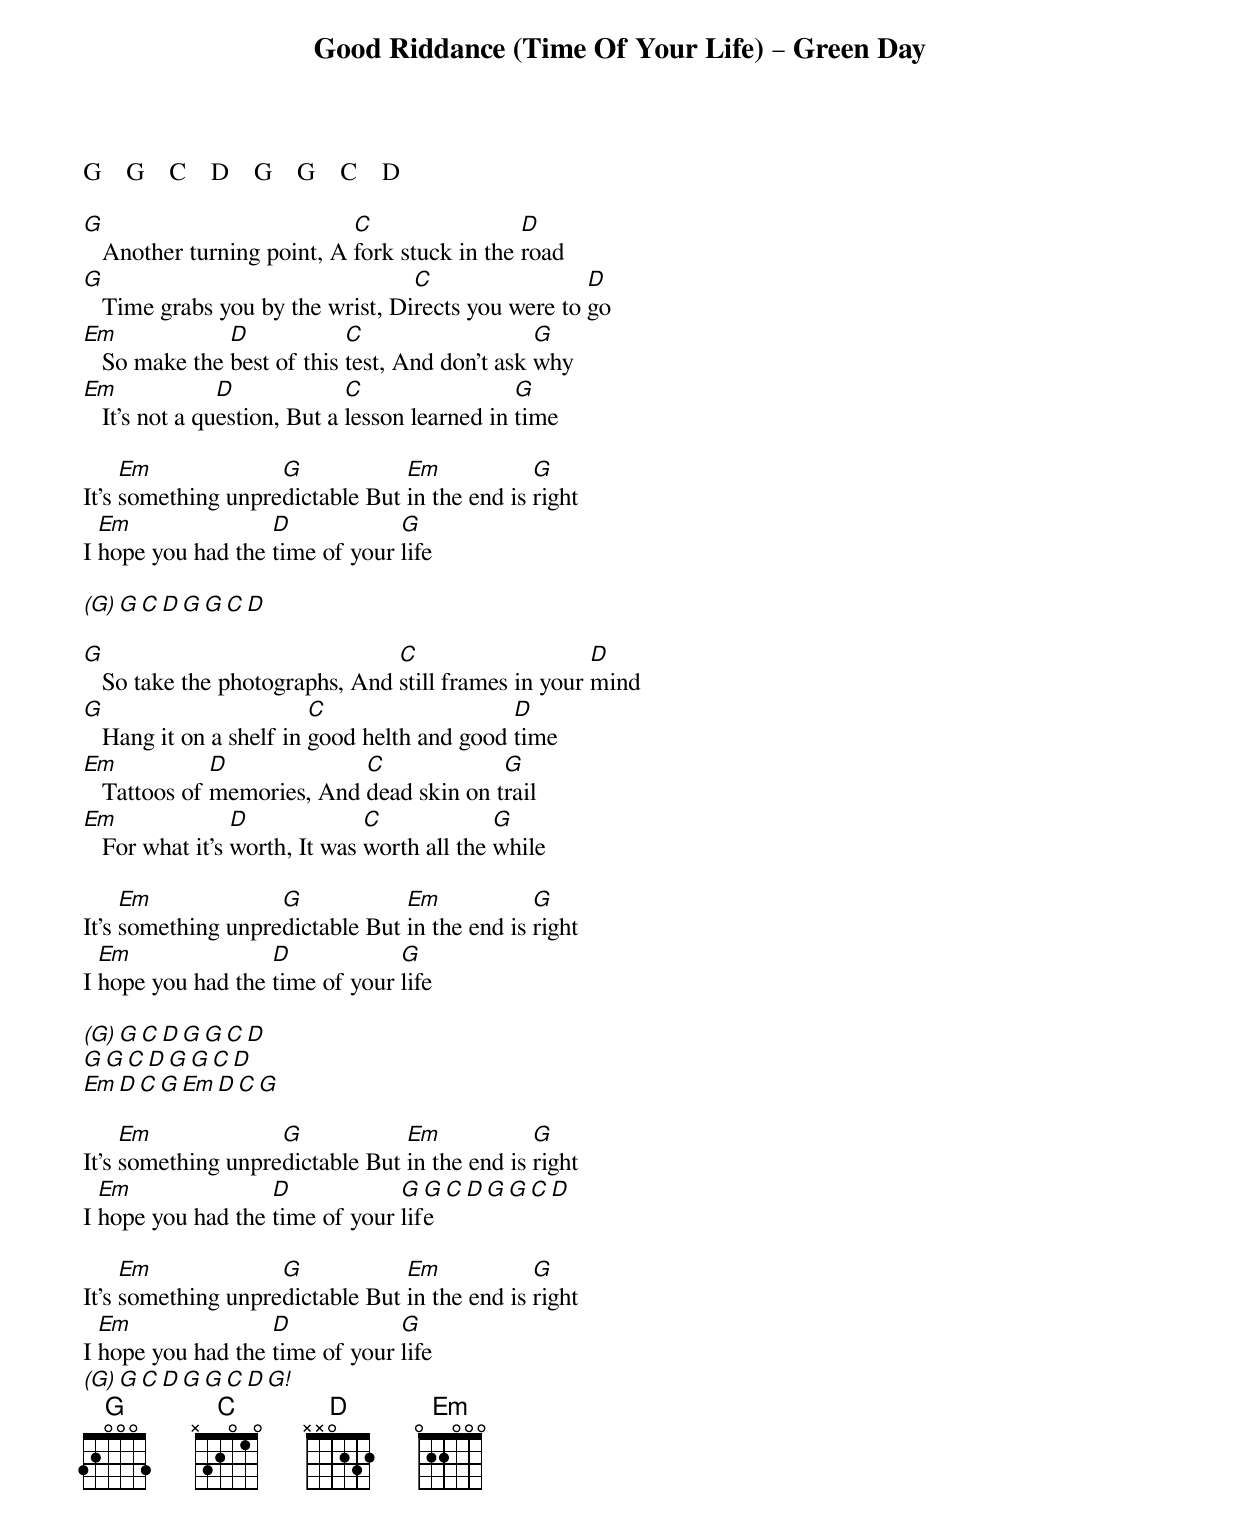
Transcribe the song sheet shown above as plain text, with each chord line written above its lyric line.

Good Riddance (Time Of Your Life) – Green Day

G    G    C    D    G    G    C    D

G                           C                 D
   Another turning point, A fork stuck in the road
G                                 C                 D
   Time grabs you by the wrist, Directs you were to go
Em             D            C                   G
   So make the best of this test, And don't ask why
Em              D             C                 G
   It's not a question, But a lesson learned in time

     Em             G            Em            G
It's something unpredictable But in the end is right
  Em               D            G
I hope you had the time of your life

(G)    G    C    D    G    G    C    D

G                               C                    D
   So take the photographs, And still frames in your mind
G                        C                   D
   Hang it on a shelf in good helth and good time
Em            D             C             G
   Tattoos of memories, And dead skin on trail
Em               D             C             G
   For what it's worth, It was worth all the while

     Em             G            Em            G
It's something unpredictable But in the end is right
  Em               D            G
I hope you had the time of your life

(G)    G    C    D    G    G    C    D
G    G    C    D    G    G    C    D
Em   D    C    G        Em    D    C    G

     Em             G            Em            G
It's something unpredictable But in the end is right
  Em               D            G  G  C  D    G  G  C  D
I hope you had the time of your life

     Em             G            Em            G
It's something unpredictable But in the end is right
  Em               D            G
I hope you had the time of your life
(G)    G    C    D    G    G    C    D   G!
